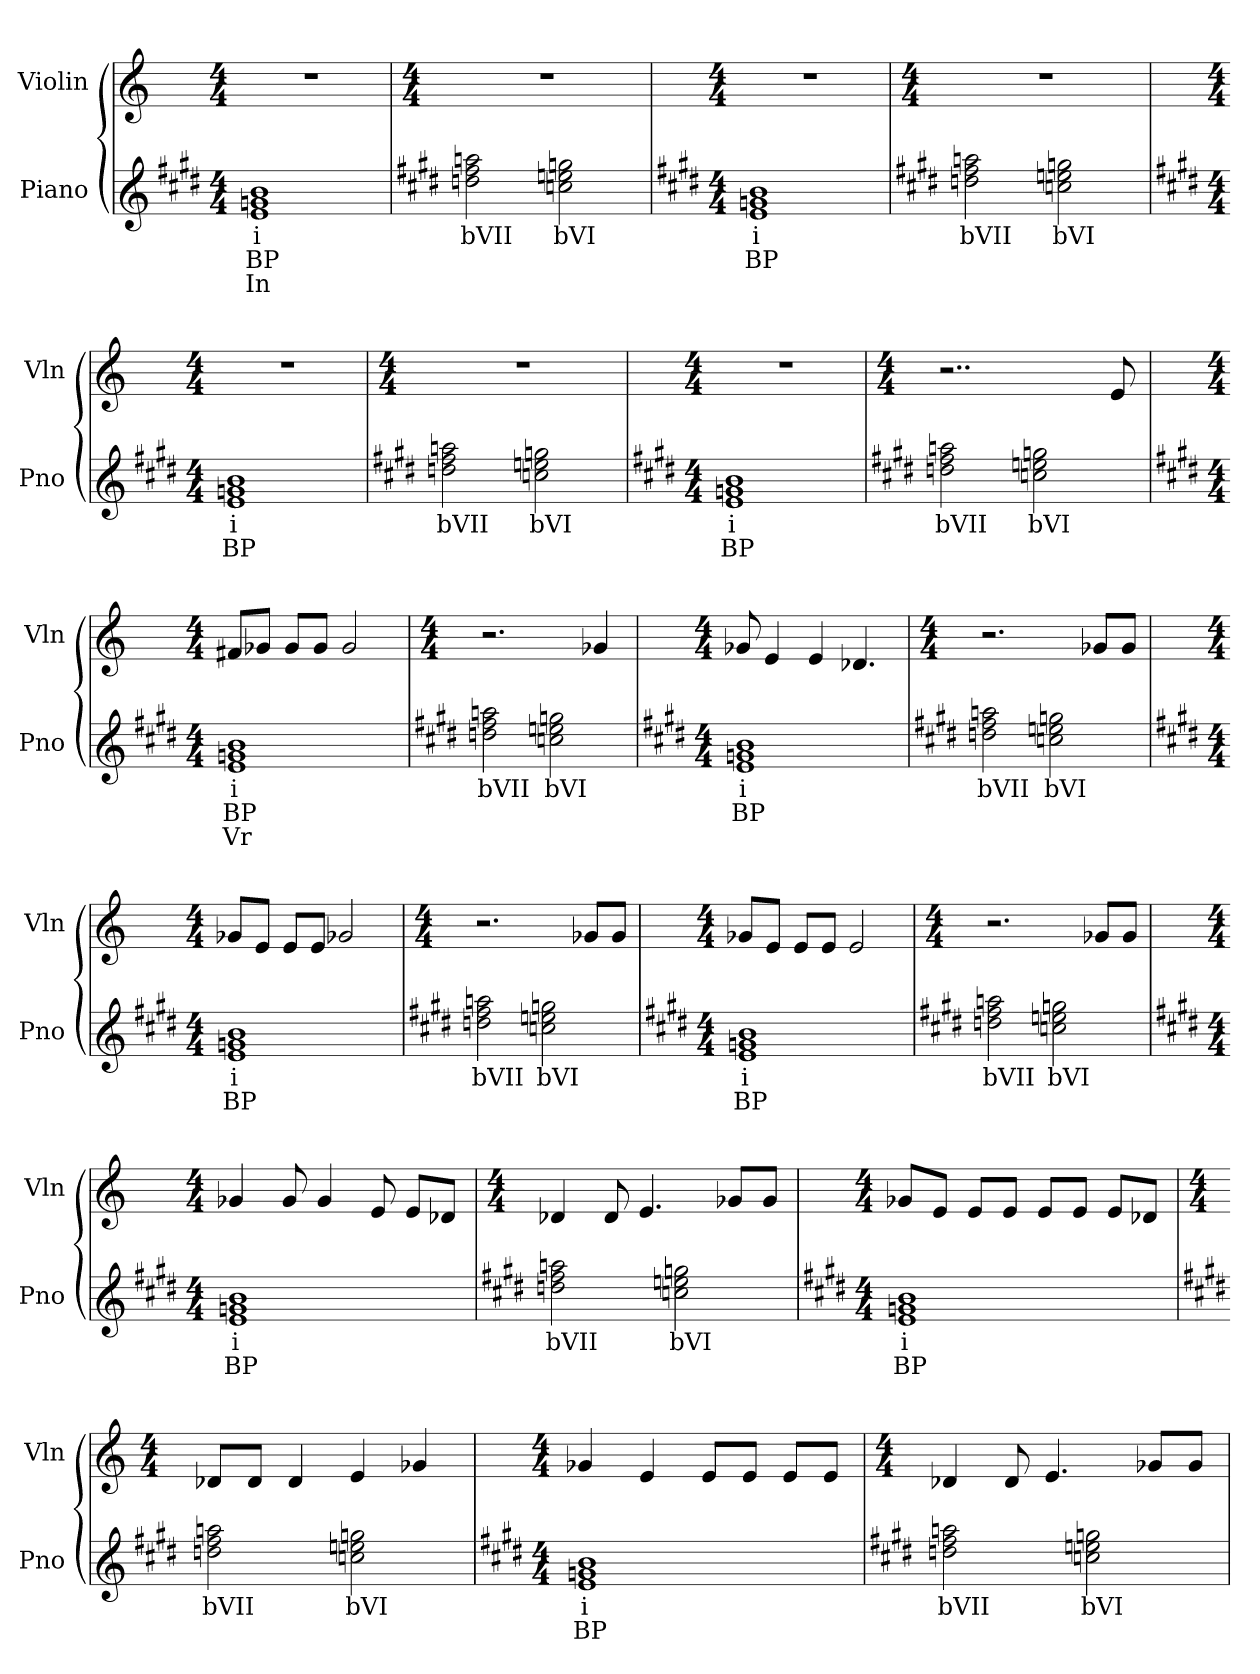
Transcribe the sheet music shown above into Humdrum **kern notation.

**kern	**text	**text	**text	**kern
*part2	*part2	*part2	*part2	*part1
*staff2	*staff2	*staff2	*staff2	*staff1
*I"Piano	*	*	*	*I"Violin
*I'Pno	*	*	*	*I'Vln
*k[f#c#g#d#]	*	*	*	*
*E:	*	*	*	*
*M4/4	*	*	*	*M4/4
=	=	=	=	=
1e 1gn 1b	i	BP	In	1r
=	=	=	=	=
*k[f#c#g#d#]	*	*	*	*
*E:	*	*	*	*
*	*	*	*	*M4/4
2ddn 2ff# 2aan	bVII	.	.	1r
2ccn 2een 2ggn	bVI	.	.	.
=	=	=	=	=
*k[f#c#g#d#]	*	*	*	*
*E:	*	*	*	*
*M4/4	*	*	*	*M4/4
1e 1gn 1b	i	BP	.	1r
=	=	=	=	=
*k[f#c#g#d#]	*	*	*	*
*E:	*	*	*	*
*	*	*	*	*M4/4
2ddn 2ff# 2aan	bVII	.	.	1r
2ccn 2een 2ggn	bVI	.	.	.
=	=	=	=	=
*k[f#c#g#d#]	*	*	*	*
*E:	*	*	*	*
*M4/4	*	*	*	*M4/4
1e 1gn 1b	i	BP	.	1r
=	=	=	=	=
*k[f#c#g#d#]	*	*	*	*
*E:	*	*	*	*
*	*	*	*	*M4/4
2ddn 2ff# 2aan	bVII	.	.	1r
2ccn 2een 2ggn	bVI	.	.	.
=	=	=	=	=
*k[f#c#g#d#]	*	*	*	*
*E:	*	*	*	*
*M4/4	*	*	*	*M4/4
1e 1gn 1b	i	BP	.	1r
=	=	=	=	=
*k[f#c#g#d#]	*	*	*	*
*E:	*	*	*	*
*	*	*	*	*M4/4
2ddn 2ff# 2aan	bVII	.	.	2..r
2ccn 2een 2ggn	bVI	.	.	.
.	.	.	.	8e
=	=	=	=	=
*k[f#c#g#d#]	*	*	*	*
*E:	*	*	*	*
*M4/4	*	*	*	*M4/4
1e 1gn 1b	i	BP	Vr	8f#XL
.	.	.	.	8g-XJ
.	.	.	.	8g-L
.	.	.	.	8g-J
.	.	.	.	2g-
=	=	=	=	=
*k[f#c#g#d#]	*	*	*	*
*E:	*	*	*	*
*	*	*	*	*M4/4
2ddn 2ff# 2aan	bVII	.	.	2.r
2ccn 2een 2ggn	bVI	.	.	.
.	.	.	.	4g-X
=	=	=	=	=
*k[f#c#g#d#]	*	*	*	*
*E:	*	*	*	*
*M4/4	*	*	*	*M4/4
1e 1gn 1b	i	BP	.	8g-X
.	.	.	.	4e
.	.	.	.	4e
.	.	.	.	4.d-X
=	=	=	=	=
*k[f#c#g#d#]	*	*	*	*
*E:	*	*	*	*
*	*	*	*	*M4/4
2ddn 2ff# 2aan	bVII	.	.	2.r
2ccn 2een 2ggn	bVI	.	.	.
.	.	.	.	8g-XL
.	.	.	.	8g-J
=	=	=	=	=
*k[f#c#g#d#]	*	*	*	*
*E:	*	*	*	*
*M4/4	*	*	*	*M4/4
1e 1gn 1b	i	BP	.	8g-XL
.	.	.	.	8eJ
.	.	.	.	8eL
.	.	.	.	8eJ
.	.	.	.	2g-X
=	=	=	=	=
*k[f#c#g#d#]	*	*	*	*
*E:	*	*	*	*
*	*	*	*	*M4/4
2ddn 2ff# 2aan	bVII	.	.	2.r
2ccn 2een 2ggn	bVI	.	.	.
.	.	.	.	8g-XL
.	.	.	.	8g-J
=	=	=	=	=
*k[f#c#g#d#]	*	*	*	*
*E:	*	*	*	*
*M4/4	*	*	*	*M4/4
1e 1gn 1b	i	BP	.	8g-XL
.	.	.	.	8eJ
.	.	.	.	8eL
.	.	.	.	8eJ
.	.	.	.	2e
=	=	=	=	=
*k[f#c#g#d#]	*	*	*	*
*E:	*	*	*	*
*	*	*	*	*M4/4
2ddn 2ff# 2aan	bVII	.	.	2.r
2ccn 2een 2ggn	bVI	.	.	.
.	.	.	.	8g-XL
.	.	.	.	8g-J
=	=	=	=	=
*k[f#c#g#d#]	*	*	*	*
*E:	*	*	*	*
*M4/4	*	*	*	*M4/4
1e 1gn 1b	i	BP	.	4g-X
.	.	.	.	8g-
.	.	.	.	4g-
.	.	.	.	8e
.	.	.	.	8eL
.	.	.	.	8d-XJ
=	=	=	=	=
*k[f#c#g#d#]	*	*	*	*
*E:	*	*	*	*
*	*	*	*	*M4/4
2ddn 2ff# 2aan	bVII	.	.	4d-X
.	.	.	.	8d-
.	.	.	.	4.e
2ccn 2een 2ggn	bVI	.	.	.
.	.	.	.	8g-XL
.	.	.	.	8g-J
=	=	=	=	=
*k[f#c#g#d#]	*	*	*	*
*E:	*	*	*	*
*M4/4	*	*	*	*M4/4
1e 1gn 1b	i	BP	.	8g-XL
.	.	.	.	8eJ
.	.	.	.	8eL
.	.	.	.	8eJ
.	.	.	.	8eL
.	.	.	.	8eJ
.	.	.	.	8eL
.	.	.	.	8d-XJ
=	=	=	=	=
*k[f#c#g#d#]	*	*	*	*
*E:	*	*	*	*
*	*	*	*	*M4/4
2ddn 2ff# 2aan	bVII	.	.	8d-XL
.	.	.	.	8d-J
.	.	.	.	4d-
2ccn 2een 2ggn	bVI	.	.	4e
.	.	.	.	4g-X
=	=	=	=	=
*k[f#c#g#d#]	*	*	*	*
*E:	*	*	*	*
*M4/4	*	*	*	*M4/4
1e 1gn 1b	i	BP	.	4g-X
.	.	.	.	4e
.	.	.	.	8eL
.	.	.	.	8eJ
.	.	.	.	8eL
.	.	.	.	8eJ
=	=	=	=	=
*k[f#c#g#d#]	*	*	*	*
*E:	*	*	*	*
*	*	*	*	*M4/4
2ddn 2ff# 2aan	bVII	.	.	4d-X
.	.	.	.	8d-
.	.	.	.	4.e
2ccn 2een 2ggn	bVI	.	.	.
.	.	.	.	8g-XL
.	.	.	.	8g-J
=	=	=	=	=
*-	*-	*-	*-	*-
